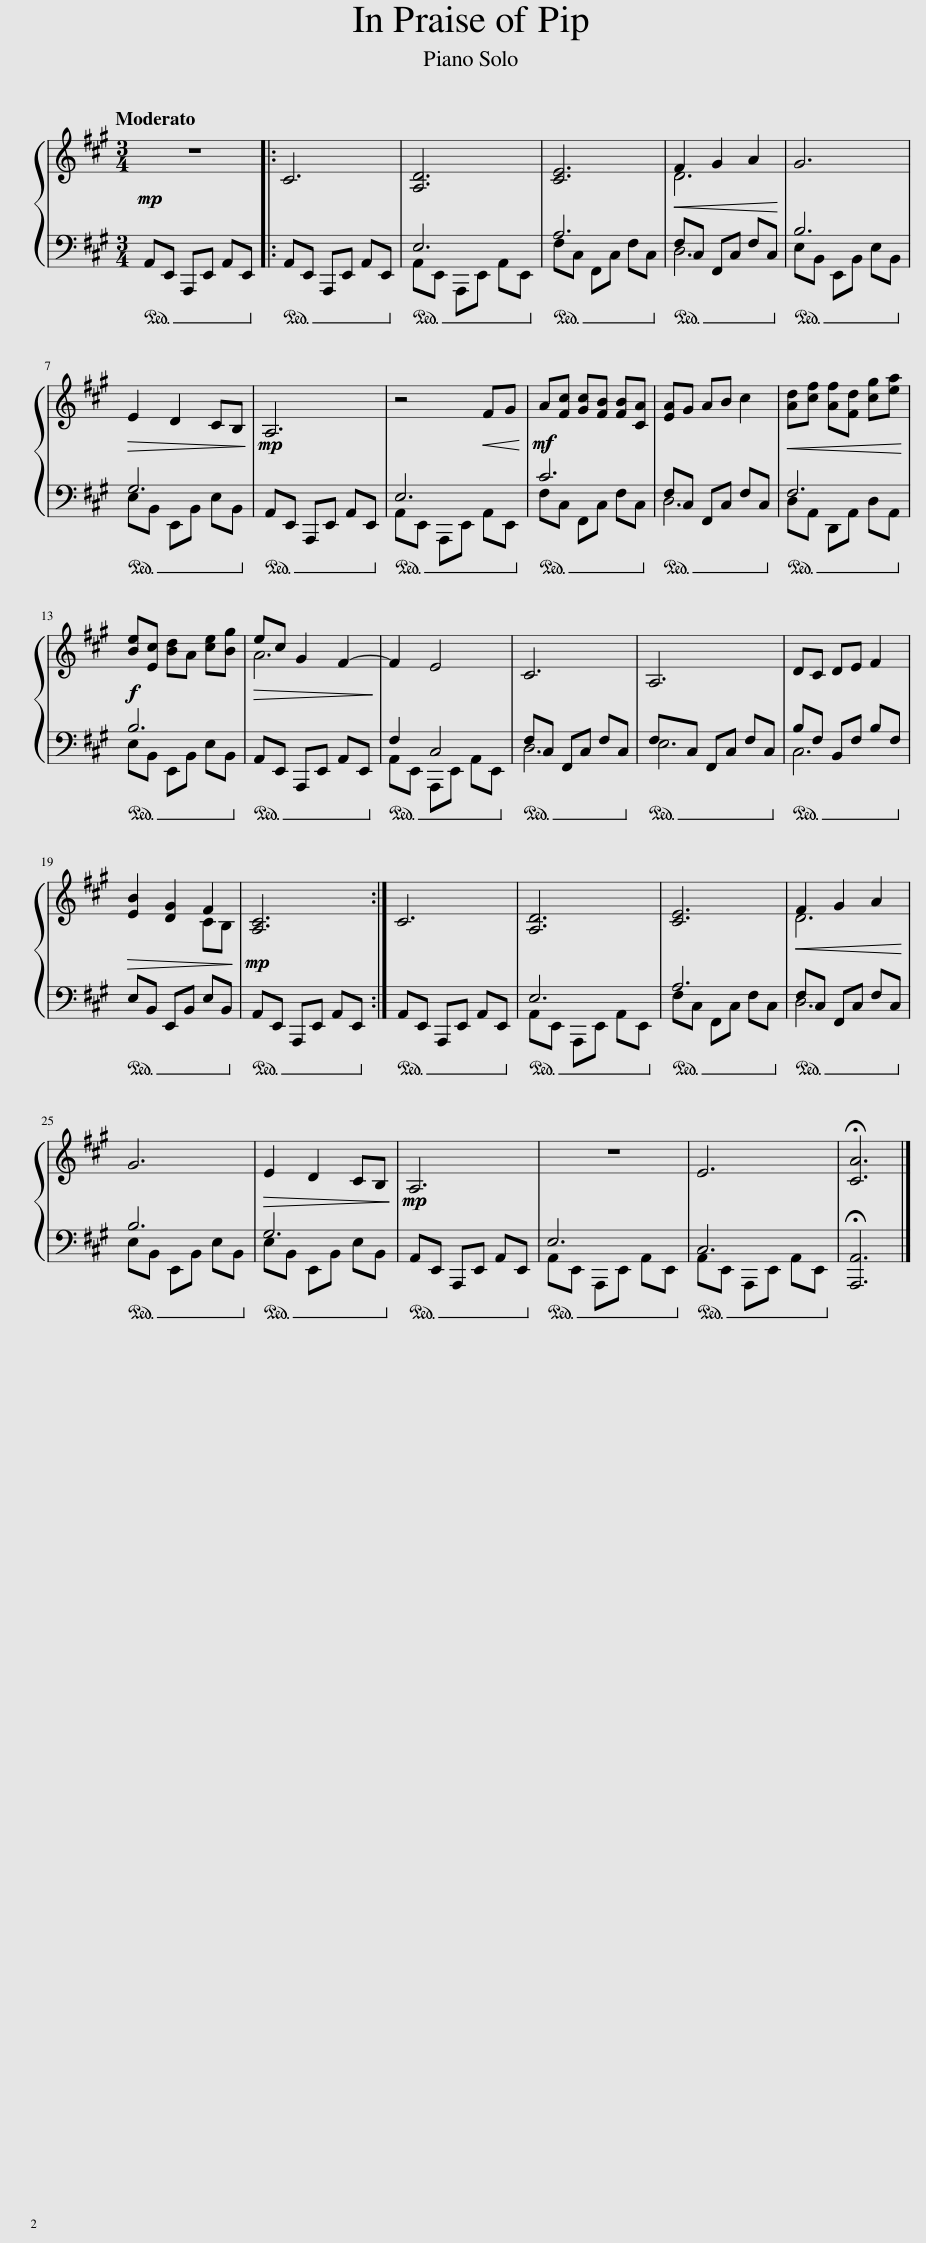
X:1
%%score { ( 1 4 ) | ( 2 3 ) }
L:1/8
Q:1/4=114
M:3/4
I:linebreak $
K:A
V:1 treble
V:4 treble
V:2 bass
V:3 bass
V:1
!mp! z6 |: C6 | [A,D]6 | [CE]6 |!<(! F2 G2 A2!<)! | %5
 G6 |$!>(! E2 D2 CB,!>)! |!mp! A,6 | z4!<(! FG!<)! |!mf! A[Fc] [Gc][FB] [FB][CA] | %10
 [EA]G AB c2 |!<(! [Ad][cf] [Af][Fd] [cg][ea]!<)! |$!f! [Be][Ec] [Bd]A [ce][Bg] |!>(! ec G2 F2-!>)! | F2 E4 | %15
 C6 | A,6 | DC DE F2 |$!>(! [EB]2 [DG]2 F2!>)! |!mp! [A,C]6 :| %20
 C6 | [A,D]6 | [CE]6 |!<(! F2 G2 A2!<)! |$ G6 | %25
!>(! E2 D2 CB,!>)! |!mp! A,6 | z6 | E6 | !fermata![CA]6 |] %30
V:2
!ped! A,,E,, A,,,E,, A,,E,,!ped-up! |:!ped! A,,E,, A,,,E,, A,,E,,!ped-up! |!ped! E,6!ped-up! |!ped! A,6!ped-up! |!ped! F,C, F,,C, F,C,!ped-up! | %5
!ped! B,6!ped-up! |$!ped! G,6!ped-up! |!ped! A,,E,, A,,,E,, A,,E,,!ped-up! |!ped! E,6!ped-up! |!ped! C6!ped-up! | %10
!ped! F,C, F,,C, F,C,!ped-up! |!ped! F,6!ped-up! |$!ped! B,6!ped-up! |!ped! A,,E,, A,,,E,, A,,E,,!ped-up! |!ped! F,2 C,4!ped-up! | %15
!ped! F,C, F,,C, F,C,!ped-up! |!ped! F,C, F,,C, F,C,!ped-up! |!ped! B,F, B,,F, B,F,!ped-up! |$!ped! E,B,, E,,B,, E,B,,!ped-up! |!ped! A,,E,, A,,,E,, A,,E,,!ped-up! :| %20
!ped! A,,E,, A,,,E,, A,,E,,!ped-up! |!ped! E,6!ped-up! |!ped! A,6!ped-up! |!ped! F,C, F,,C, F,C,!ped-up! |$!ped! B,6!ped-up! | %25
!ped! G,6!ped-up! |!ped! A,,E,, A,,,E,, A,,E,,!ped-up! |!ped! E,6!ped-up! |!ped! C,6!ped-up! | !fermata![A,,,A,,]6 |] %30
V:3
 x6 |: x6 | A,,E,, A,,,E,, A,,E,, | F,C, F,,C, F,C, | D,6 | %5
 E,B,, E,,B,, E,B,, |$ E,B,, E,,B,, E,B,, | x6 | A,,E,, A,,,E,, A,,E,, | F,C, F,,C, F,C, | %10
 D,6 | D,A,, D,,A,, D,A,, |$ E,B,, E,,B,, E,B,, | x6 | A,,E,, A,,,E,, A,,E,, | %15
 D,6 | E,6 | C,6 |$ x6 | x6 :| %20
 x6 | A,,E,, A,,,E,, A,,E,, | F,C, F,,C, F,C, | D,6 |$ E,B,, E,,B,, E,B,, | %25
 E,B,, E,,B,, E,B,, | x6 | A,,E,, A,,,E,, A,,E,, | A,,E,, A,,,E,, A,,E,, | x6 |] %30
V:4
 x6 |: x6 | x6 | x6 | D6 | %5
 x6 |$ x6 | x6 | x6 | x6 | %10
 x6 | x6 |$ x6 | A6 | x6 | %15
 x6 | x6 | x6 |$ x4 CB, | x6 :| %20
 x6 | x6 | x6 | D6 |$ x6 | %25
 x6 | x6 | x6 | x6 | x6 |] %30
